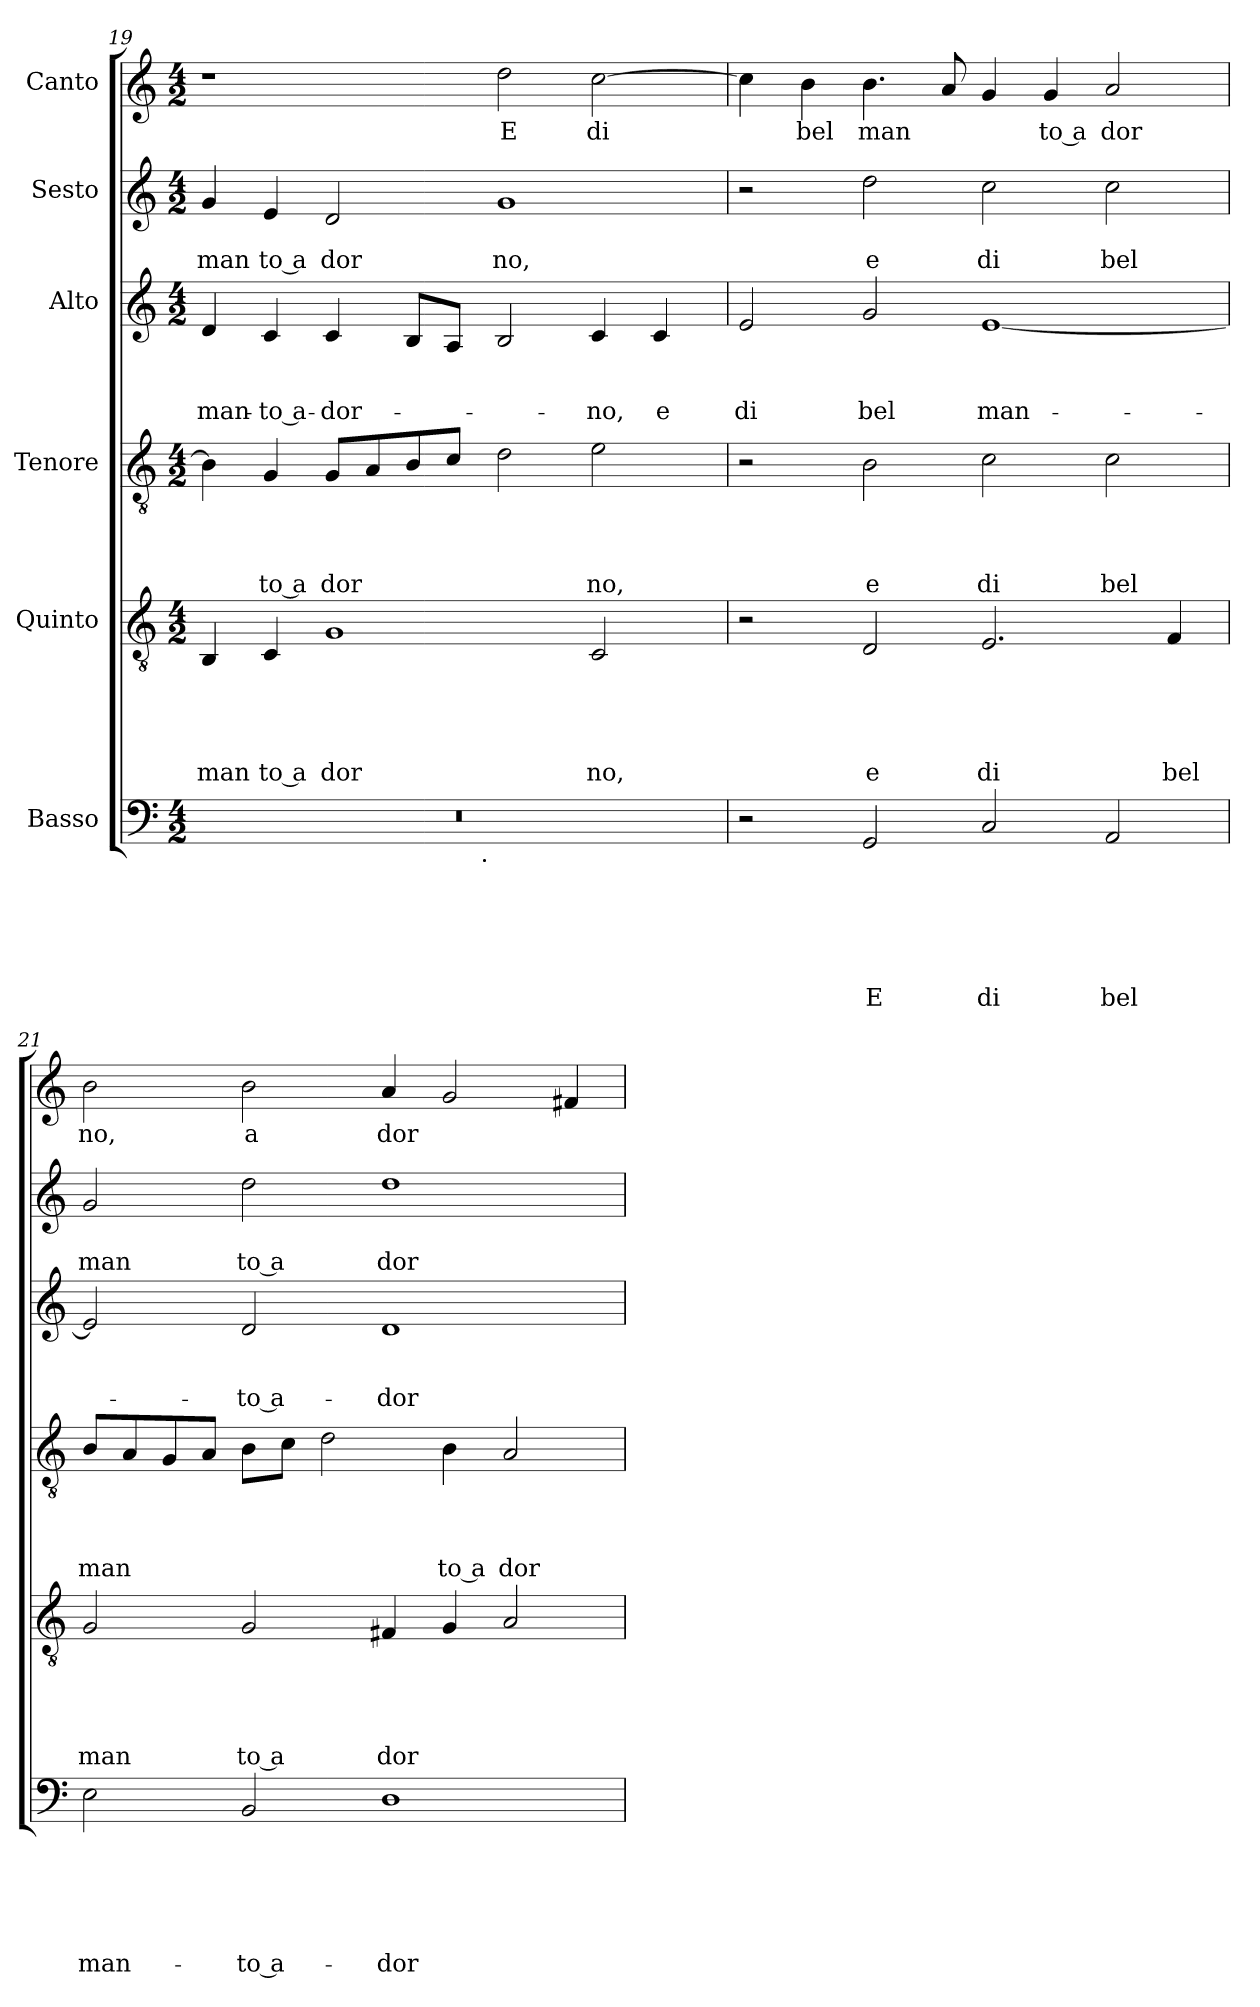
**kern	**text	**text	**text	**text	**text	**text	**kern	**text	**text	**text	**text	**text	**kern	**text	**text	**text	**text	**kern	**text	**text	**text	**kern	**text	**text	**kern	**text
*part6	*part6	*part6	*part6	*part6	*part6	*part6	*part5	*part5	*part5	*part5	*part5	*part5	*part4	*part4	*part4	*part4	*part4	*part3	*part3	*part3	*part3	*part2	*part2	*part2	*part1	*part1
*staff6	*staff6	*staff6	*staff6	*staff6	*staff6	*staff6	*staff5	*staff5	*staff5	*staff5	*staff5	*staff5	*staff4	*staff4	*staff4	*staff4	*staff4	*staff3	*staff3	*staff3	*staff3	*staff2	*staff2	*staff2	*staff1	*staff1
*I"Basso	*	*	*	*	*	*	*I"Quinto	*	*	*	*	*	*I"Tenore	*	*	*	*	*I"Alto	*	*	*	*I"Sesto	*	*	*I"Canto	*
!!LO:PB:g=z
*clefF4	*	*	*	*	*	*	*clefGv2	*	*	*	*	*	*clefGv2	*	*	*	*	*clefG2	*	*	*	*clefG2	*	*	*clefG2	*
*k[]	*	*	*	*	*	*	*k[]	*	*	*	*	*	*k[]	*	*	*	*	*k[]	*	*	*	*k[]	*	*	*k[]	*
*C:	*	*	*	*	*	*	*C:	*	*	*	*	*	*C:	*	*	*	*	*C:	*	*	*	*C:	*	*	*C:	*
*M4/2	*	*	*	*	*	*	*M4/2	*	*	*	*	*	*M4/2	*	*	*	*	*M4/2	*	*	*	*M4/2	*	*	*M4/2	*
=19	=19	=19	=19	=19	=19	=19	=19	=19	=19	=19	=19	=19	=19	=19	=19	=19	=19	=19	=19	=19	=19	=19	=19	=19	=19	=19
!	!	!	!	!	!	!	!	!	!	!	!	!LO:LY:b	!	!	!	!	!	!	!	!	!LO:LY:b	!	!	!LO:LY:b	!	!
*^	*	*	*	*	*	*	*	*	*	*	*	*	*	*	*	*	*	*	*	*	*	*	*	*	*	*
0r	2ryy	.	.	.	.	.	.	4BB/	.	.	.	.	man	4B\]	.	.	.	.	4d/	.	.	man-	4g/	.	man	1r	.
!	!	!	!	!	!	!	!	!	!	!	!	!	!LO:LY:b:rj	!	!	!	!	!LO:LY:b:rj	!	!	!	!LO:LY:b:rj	!	!	!LO:LY:b:rj	!	!
.	.	.	.	.	.	.	.	4C/	.	.	.	.	to a	4G/	.	.	.	to a	4c/	.	.	-to a-	4e/	.	to a	.	.
!	!	!	!	!	!	!	!	!	!	!	!	!	!LO:LY:b	!	!	!	!	!LO:LY:b	!	!	!	!LO:LY:b	!	!	!LO:LY:b	!	!
.	4...ryy	.	.	.	.	.	.	1G	.	.	.	.	dor	8G/L	.	.	.	dor	4c/	.	.	-dor-	2d/	.	dor	.	.
.	.	.	.	.	.	.	.	.	.	.	.	.	.	8A/	.	.	.	.	.	.	.	.	.	.	.	.	.
.	.	.	.	.	.	.	.	.	.	.	.	.	.	8B/	.	.	.	.	8B/L	.	.	.	.	.	.	.	.
.	.	.	.	.	.	.	.	.	.	.	.	.	.	8c/J	.	.	.	.	8A/J	.	.	.	.	.	.	.	.
!	!LO:TX:b:t=.	!	!	!	!	!	!	!	!	!	!	!	!	!	!	!	!	!	!	!	!	!	!	!	!	!	!
.	1ryy	.	.	.	.	.	.	.	.	.	.	.	.	.	.	.	.	.	.	.	.	.	.	.	.	.	.
!	!	!	!	!	!	!	!	!	!	!	!	!	!	!	!	!	!	!	!	!	!	!	!	!	!LO:LY:b	!	!LO:LY:b
.	.	.	.	.	.	.	.	.	.	.	.	.	.	2d\	.	.	.	.	2B/	.	.	.	1g	.	no,	2dd\	E
!	!	!	!	!	!	!	!	!	!	!	!	!	!LO:LY:b	!	!	!	!	!LO:LY:b	!	!	!	!LO:LY:b	!	!	!	!	!LO:LY:b
.	.	.	.	.	.	.	.	2C/	.	.	.	.	no,	2e\	.	.	.	no,	4c/	.	.	-no,	.	.	.	[>2cc\	di
!	!	!	!	!	!	!	!	!	!	!	!	!	!	!	!	!	!	!	!	!	!	!LO:LY:b	!	!	!	!	!
.	.	.	.	.	.	.	.	.	.	.	.	.	.	.	.	.	.	.	4c/	.	.	e	.	.	.	.	.
.	32ryy	.	.	.	.	.	.	.	.	.	.	.	.	.	.	.	.	.	.	.	.	.	.	.	.	.	.
=20	=20	=20	=20	=20	=20	=20	=20	=20	=20	=20	=20	=20	=20	=20	=20	=20	=20	=20	=20	=20	=20	=20	=20	=20	=20	=20	=20
!	!	!	!	!	!	!	!	!	!	!	!	!	!	!	!	!	!	!	!	!	!	!LO:LY:b	!	!	!	!	!
*v	*v	*	*	*	*	*	*	*	*	*	*	*	*	*	*	*	*	*	*	*	*	*	*	*	*	*	*
2r	.	.	.	.	.	.	2r	.	.	.	.	.	2r	.	.	.	.	2e/	.	.	di	2r	.	.	4cc\]	.
!	!	!	!	!	!	!	!	!	!	!	!	!	!	!	!	!	!	!	!	!	!	!	!	!	!	!LO:LY:b
.	.	.	.	.	.	.	.	.	.	.	.	.	.	.	.	.	.	.	.	.	.	.	.	.	4b\	bel
!	!	!	!	!	!	!LO:LY:b	!	!	!	!	!	!LO:LY:b	!	!	!	!	!LO:LY:b	!	!	!	!LO:LY:b	!	!	!LO:LY:b	!	!LO:LY:b
2GG/	.	.	.	.	.	E	2D/	.	.	.	.	e	2B\	.	.	.	e	2g/	.	.	bel	2dd\	.	e	4.b\	man
.	.	.	.	.	.	.	.	.	.	.	.	.	.	.	.	.	.	.	.	.	.	.	.	.	8a/	.
!	!	!	!	!	!	!LO:LY:b	!	!	!	!	!	!LO:LY:b	!	!	!	!	!LO:LY:b	!	!	!	!LO:LY:b	!	!	!LO:LY:b	!	!
2C/	.	.	.	.	.	di	2.E/	.	.	.	.	di	2c\	.	.	.	di	[<1e	.	.	man-	2cc\	.	di	4g/	.
!	!	!	!	!	!	!	!	!	!	!	!	!	!	!	!	!	!	!	!	!	!	!	!	!	!	!LO:LY:b:rj
.	.	.	.	.	.	.	.	.	.	.	.	.	.	.	.	.	.	.	.	.	.	.	.	.	4g/	to a
!	!	!	!	!	!	!LO:LY:b	!	!	!	!	!	!	!	!	!	!	!LO:LY:b	!	!	!	!	!	!	!LO:LY:b	!	!LO:LY:b
2AA/	.	.	.	.	.	bel	.	.	.	.	.	.	2c\	.	.	.	bel	.	.	.	.	2cc\	.	bel	2a/	dor
!	!	!	!	!	!	!	!	!	!	!	!	!LO:LY:b	!	!	!	!	!	!	!	!	!	!	!	!	!	!
.	.	.	.	.	.	.	4F/	.	.	.	.	bel	.	.	.	.	.	.	.	.	.	.	.	.	.	.
=21	=21	=21	=21	=21	=21	=21	=21	=21	=21	=21	=21	=21	=21	=21	=21	=21	=21	=21	=21	=21	=21	=21	=21	=21	=21	=21
!	!	!	!	!	!	!LO:LY:b	!	!	!	!	!	!LO:LY:b	!	!	!	!	!LO:LY:b	!	!	!	!	!	!	!LO:LY:b	!	!LO:LY:b
2E\	.	.	.	.	.	man-	2G/	.	.	.	.	man	8B/L	.	.	.	man	2e/]	.	.	.	2g/	.	man	2b\	no,
.	.	.	.	.	.	.	.	.	.	.	.	.	8A/	.	.	.	.	.	.	.	.	.	.	.	.	.
.	.	.	.	.	.	.	.	.	.	.	.	.	8G/	.	.	.	.	.	.	.	.	.	.	.	.	.
.	.	.	.	.	.	.	.	.	.	.	.	.	8A/J	.	.	.	.	.	.	.	.	.	.	.	.	.
!	!	!	!	!	!	!LO:LY:b:rj	!	!	!	!	!	!LO:LY:b:rj	!	!	!	!	!	!	!	!	!LO:LY:b:rj	!	!	!LO:LY:b:rj	!	!LO:LY:b
2BB/	.	.	.	.	.	-to a-	2G/	.	.	.	.	to a	8B\L	.	.	.	.	2d/	.	.	-to a-	2dd\	.	to a	2b\	a
.	.	.	.	.	.	.	.	.	.	.	.	.	8c\J	.	.	.	.	.	.	.	.	.	.	.	.	.
.	.	.	.	.	.	.	.	.	.	.	.	.	2d\	.	.	.	.	.	.	.	.	.	.	.	.	.
!	!	!	!	!	!	!LO:LY:b	!	!	!	!	!	!LO:LY:b	!	!	!	!	!	!	!	!	!LO:LY:b	!	!	!LO:LY:b	!	!LO:LY:b
1D	.	.	.	.	.	-dor-	4F#X/	.	.	.	.	dor	.	.	.	.	.	1d	.	.	-dor-	1dd	.	dor	4a/	dor
!	!	!	!	!	!	!	!	!	!	!	!	!	!	!	!	!	!LO:LY:b:rj	!	!	!	!	!	!	!	!	!
.	.	.	.	.	.	.	4G/	.	.	.	.	.	4B\	.	.	.	to a	.	.	.	.	.	.	.	2g/	.
!	!	!	!	!	!	!	!	!	!	!	!	!	!	!	!	!	!LO:LY:b	!	!	!	!	!	!	!	!	!
.	.	.	.	.	.	.	2A/	.	.	.	.	.	2A/	.	.	.	dor	.	.	.	.	.	.	.	.	.
.	.	.	.	.	.	.	.	.	.	.	.	.	.	.	.	.	.	.	.	.	.	.	.	.	4f#X/	.
=	=	=	=	=	=	=	=	=	=	=	=	=	=	=	=	=	=	=	=	=	=	=	=	=	=	=
*-	*-	*-	*-	*-	*-	*-	*-	*-	*-	*-	*-	*-	*-	*-	*-	*-	*-	*-	*-	*-	*-	*-	*-	*-	*-	*-
